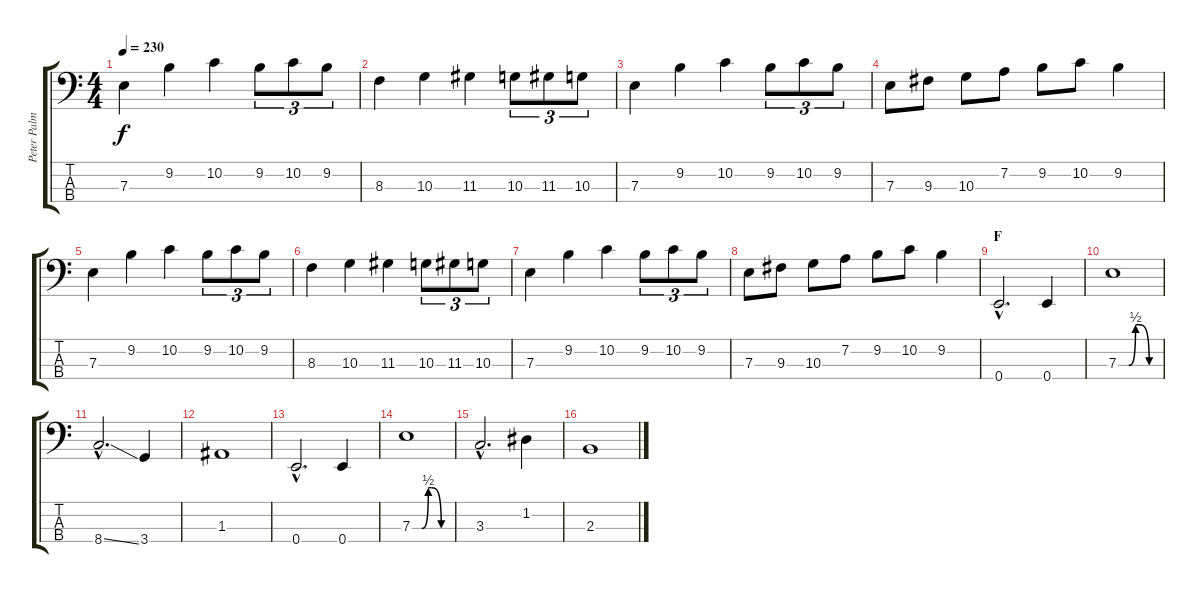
\track ("Peter Palmdahl" "Peter Palm") {instrument electricbasspick}
\staff {score tabs}
\tuning (G2 D2 A1 E1) {hide}
\ts (4 4)
\tempo 230
\clef f4
\ks c
7.3.4{dy f} 9.2.4 10.2.4 9.2.8{tu (3 2)} 10.2.8{tu (3 2)} 9.2.8{tu (3 2)} |
8.3.4 10.3.4 11.3.4 10.3.8{tu (3 2)} 11.3.8{tu (3 2)} 10.3.8{tu (3 2)} |
7.3.4 9.2.4 10.2.4 9.2.8{tu (3 2)} 10.2.8{tu (3 2)} 9.2.8{tu (3 2)} |
7.3.8 9.3.8 10.3.8 7.2.8 9.2.8 10.2.8 9.2.4 |
7.3.4 9.2.4 10.2.4 9.2.8{tu (3 2)} 10.2.8{tu (3 2)} 9.2.8{tu (3 2)} |
8.3.4 10.3.4 11.3.4 10.3.8{tu (3 2)} 11.3.8{tu (3 2)} 10.3.8{tu (3 2)} |
7.3.4 9.2.4 10.2.4 9.2.8{tu (3 2)} 10.2.8{tu (3 2)} 9.2.8{tu (3 2)} |
7.3.8 9.3.8 10.3.8 7.2.8 9.2.8 10.2.8 9.2.4 |
\section ("" "F")
0.4{hac}.2{d} 0.4.4 |
7.3{be (custom 0 0 15 0 25 2 30 2 45 0 60 0)}.1 |
8.4{ss hac}.2{d} 3.4.4 |
1.3.1 |
0.4{hac}.2{d} 0.4.4 |
7.3{be (custom 0 0 15 0 25 2 30 2 45 0 60 0)}.1 |
3.3{hac}.2{d} 1.2.4 |
2.3.1
